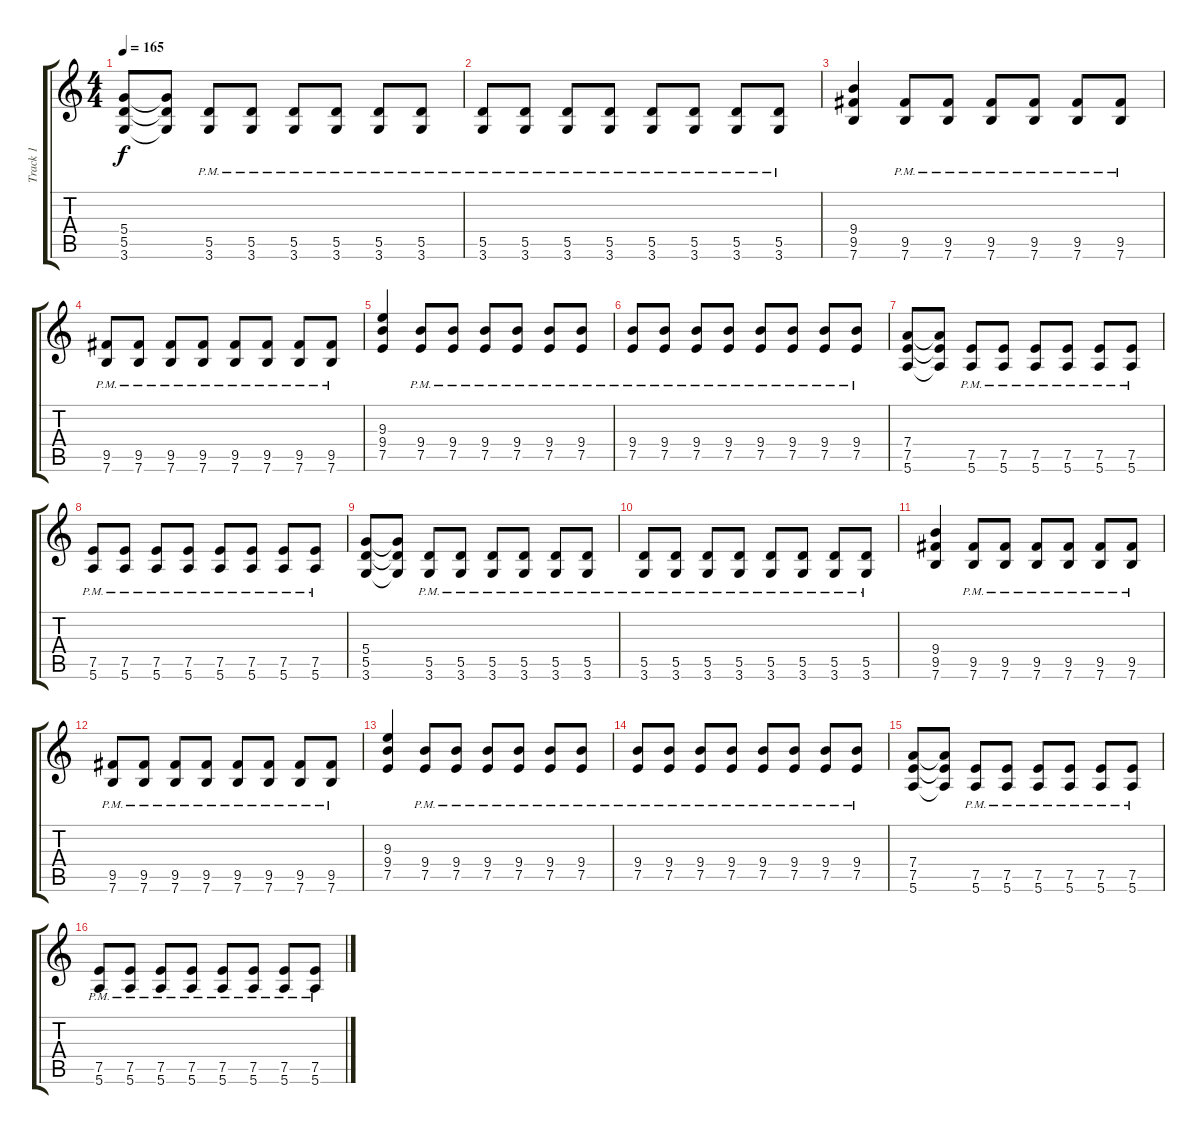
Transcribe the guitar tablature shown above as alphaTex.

\track ("Track 1" "Track 1") {instrument distortionguitar}
\staff {score tabs}
\tuning (E4 B3 G3 D3 A2 E2) {hide}
\ts (4 4)
\tempo 165
\clef g2
\ks c
(5.4 5.5 3.6).8{dy f} (5.4{t} 5.5{t} 3.6{t}).8 (5.5{pm} 3.6{pm}).8 (5.5{pm} 3.6{pm}).8 (5.5{pm} 3.6{pm}).8 (5.5{pm} 3.6{pm}).8 (5.5{pm} 3.6{pm}).8 (5.5{pm} 3.6{pm}).8 |
(5.5{pm} 3.6{pm}).8 (5.5{pm} 3.6{pm}).8 (5.5{pm} 3.6{pm}).8 (5.5{pm} 3.6{pm}).8 (5.5{pm} 3.6{pm}).8 (5.5{pm} 3.6{pm}).8 (5.5{pm} 3.6{pm}).8 (5.5{pm} 3.6{pm}).8 |
(9.4 9.5 7.6).4 (9.5 7.6{pm}).8 (9.5{pm} 7.6{pm}).8 (9.5{pm} 7.6{pm}).8 (9.5{pm} 7.6{pm}).8 (9.5{pm} 7.6{pm}).8 (9.5{pm} 7.6{pm}).8 |
(9.5{pm} 7.6{pm}).8 (9.5{pm} 7.6{pm}).8 (9.5{pm} 7.6{pm}).8 (9.5{pm} 7.6{pm}).8 (9.5{pm} 7.6{pm}).8 (9.5{pm} 7.6{pm}).8 (9.5{pm} 7.6{pm}).8 (9.5{pm} 7.6{pm}).8 |
(9.3 9.4 7.5).4 (9.4{pm} 7.5{pm}).8 (9.4{pm} 7.5{pm}).8 (9.4{pm} 7.5{pm}).8 (9.4{pm} 7.5{pm}).8 (9.4{pm} 7.5{pm}).8 (9.4{pm} 7.5{pm}).8 |
(9.4{pm} 7.5{pm}).8 (9.4{pm} 7.5{pm}).8 (9.4{pm} 7.5{pm}).8 (9.4{pm} 7.5{pm}).8 (9.4{pm} 7.5{pm}).8 (9.4{pm} 7.5{pm}).8 (9.4{pm} 7.5{pm}).8 (9.4{pm} 7.5{pm}).8 |
(7.4 7.5 5.6).8 (7.4{t} 7.5{t} 5.6{t}).8 (7.5{pm} 5.6{pm}).8 (7.5{pm} 5.6{pm}).8 (7.5{pm} 5.6{pm}).8 (7.5{pm} 5.6{pm}).8 (7.5{pm} 5.6{pm}).8 (7.5{pm} 5.6{pm}).8 |
(7.5{pm} 5.6{pm}).8 (7.5{pm} 5.6{pm}).8 (7.5{pm} 5.6{pm}).8 (7.5{pm} 5.6{pm}).8 (7.5{pm} 5.6{pm}).8 (7.5{pm} 5.6{pm}).8 (7.5{pm} 5.6{pm}).8 (7.5{pm} 5.6{pm}).8 |
(5.4 5.5 3.6).8 (5.4{t} 5.5{t} 3.6{t}).8 (5.5{pm} 3.6{pm}).8 (5.5{pm} 3.6{pm}).8 (5.5{pm} 3.6{pm}).8 (5.5{pm} 3.6{pm}).8 (5.5{pm} 3.6{pm}).8 (5.5{pm} 3.6{pm}).8 |
(5.5{pm} 3.6{pm}).8 (5.5{pm} 3.6{pm}).8 (5.5{pm} 3.6{pm}).8 (5.5{pm} 3.6{pm}).8 (5.5{pm} 3.6{pm}).8 (5.5{pm} 3.6{pm}).8 (5.5{pm} 3.6{pm}).8 (5.5{pm} 3.6{pm}).8 |
(9.4 9.5 7.6).4 (9.5 7.6{pm}).8 (9.5{pm} 7.6{pm}).8 (9.5{pm} 7.6{pm}).8 (9.5{pm} 7.6{pm}).8 (9.5{pm} 7.6{pm}).8 (9.5{pm} 7.6{pm}).8 |
(9.5{pm} 7.6{pm}).8 (9.5{pm} 7.6{pm}).8 (9.5{pm} 7.6{pm}).8 (9.5{pm} 7.6{pm}).8 (9.5{pm} 7.6{pm}).8 (9.5{pm} 7.6{pm}).8 (9.5{pm} 7.6{pm}).8 (9.5{pm} 7.6{pm}).8 |
(9.3 9.4 7.5).4 (9.4{pm} 7.5{pm}).8 (9.4{pm} 7.5{pm}).8 (9.4{pm} 7.5{pm}).8 (9.4{pm} 7.5{pm}).8 (9.4{pm} 7.5{pm}).8 (9.4{pm} 7.5{pm}).8 |
(9.4{pm} 7.5{pm}).8 (9.4{pm} 7.5{pm}).8 (9.4{pm} 7.5{pm}).8 (9.4{pm} 7.5{pm}).8 (9.4{pm} 7.5{pm}).8 (9.4{pm} 7.5{pm}).8 (9.4{pm} 7.5{pm}).8 (9.4{pm} 7.5{pm}).8 |
(7.4 7.5 5.6).8 (7.4{t} 7.5{t} 5.6{t}).8 (7.5{pm} 5.6{pm}).8 (7.5{pm} 5.6{pm}).8 (7.5{pm} 5.6{pm}).8 (7.5{pm} 5.6{pm}).8 (7.5{pm} 5.6{pm}).8 (7.5{pm} 5.6{pm}).8 |
(7.5{pm} 5.6{pm}).8 (7.5{pm} 5.6{pm}).8 (7.5{pm} 5.6{pm}).8 (7.5{pm} 5.6{pm}).8 (7.5{pm} 5.6{pm}).8 (7.5{pm} 5.6{pm}).8 (7.5{pm} 5.6{pm}).8 (7.5{pm} 5.6{pm}).8
